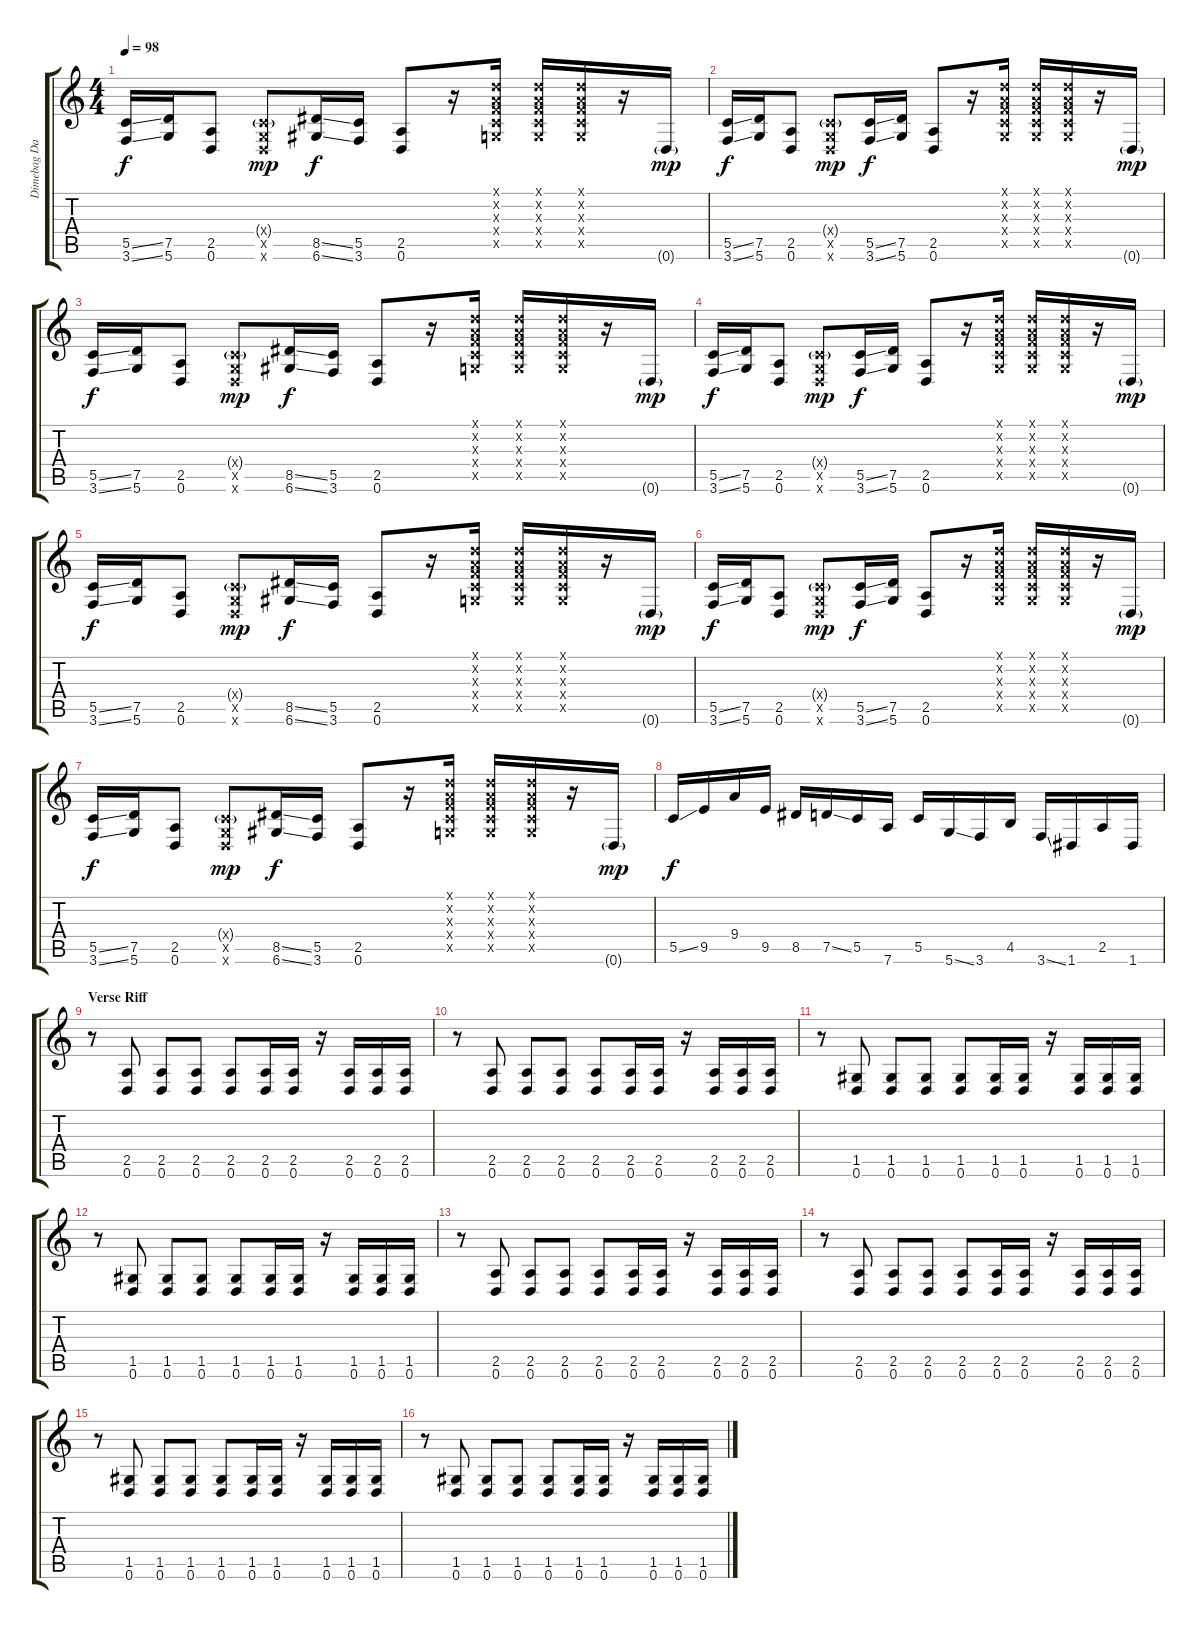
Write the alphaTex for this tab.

\track ("Dimebag Darrell" "Dimebag Da") {instrument overdrivenguitar}
\staff {score tabs}
\tuning (D4 A3 F3 C3 G2 D2) {hide}
\ts (4 4)
\tempo 98
\clef g2
\ks c
(5.5{ss} 3.6{ss}).16{dy f} (7.5 5.6).16 (2.5 0.6).8 (0.4{g x} 0.5{x} 0.6{x}).8{dy mp} (8.5{ss} 6.6{ss}).16{dy f} (5.5 3.6).16 (2.5 0.6).8 r.16 (0.1{x} 0.2{x} 0.3{x} 0.4{x} 0.5{x}).16 (0.1{x} 0.2{x} 0.3{x} 0.4{x} 0.5{x}).16 (0.1{x} 0.2{x} 0.3{x} 0.4{x} 0.5{x}).16 r.16 0.6{g}.16{dy mp} |
(5.5{ss} 3.6{ss}).16{dy f} (7.5 5.6).16 (2.5 0.6).8 (0.4{g x} 0.5{x} 0.6{x}).8{dy mp} (5.5{ss} 3.6{ss}).16{dy f} (7.5 5.6).16 (2.5 0.6).8 r.16 (0.1{x} 0.2{x} 0.3{x} 0.4{x} 0.5{x}).16 (0.1{x} 0.2{x} 0.3{x} 0.4{x} 0.5{x}).16 (0.1{x} 0.2{x} 0.3{x} 0.4{x} 0.5{x}).16 r.16 0.6{g}.16{dy mp} |
(5.5{ss} 3.6{ss}).16{dy f} (7.5 5.6).16 (2.5 0.6).8 (0.4{g x} 0.5{x} 0.6{x}).8{dy mp} (8.5{ss} 6.6{ss}).16{dy f} (5.5 3.6).16 (2.5 0.6).8 r.16 (0.1{x} 0.2{x} 0.3{x} 0.4{x} 0.5{x}).16 (0.1{x} 0.2{x} 0.3{x} 0.4{x} 0.5{x}).16 (0.1{x} 0.2{x} 0.3{x} 0.4{x} 0.5{x}).16 r.16 0.6{g}.16{dy mp} |
(5.5{ss} 3.6{ss}).16{dy f} (7.5 5.6).16 (2.5 0.6).8 (0.4{g x} 0.5{x} 0.6{x}).8{dy mp} (5.5{ss} 3.6{ss}).16{dy f} (7.5 5.6).16 (2.5 0.6).8 r.16 (0.1{x} 0.2{x} 0.3{x} 0.4{x} 0.5{x}).16 (0.1{x} 0.2{x} 0.3{x} 0.4{x} 0.5{x}).16 (0.1{x} 0.2{x} 0.3{x} 0.4{x} 0.5{x}).16 r.16 0.6{g}.16{dy mp} |
(5.5{ss} 3.6{ss}).16{dy f} (7.5 5.6).16 (2.5 0.6).8 (0.4{g x} 0.5{x} 0.6{x}).8{dy mp} (8.5{ss} 6.6{ss}).16{dy f} (5.5 3.6).16 (2.5 0.6).8 r.16 (0.1{x} 0.2{x} 0.3{x} 0.4{x} 0.5{x}).16 (0.1{x} 0.2{x} 0.3{x} 0.4{x} 0.5{x}).16 (0.1{x} 0.2{x} 0.3{x} 0.4{x} 0.5{x}).16 r.16 0.6{g}.16{dy mp} |
(5.5{ss} 3.6{ss}).16{dy f} (7.5 5.6).16 (2.5 0.6).8 (0.4{g x} 0.5{x} 0.6{x}).8{dy mp} (5.5{ss} 3.6{ss}).16{dy f} (7.5 5.6).16 (2.5 0.6).8 r.16 (0.1{x} 0.2{x} 0.3{x} 0.4{x} 0.5{x}).16 (0.1{x} 0.2{x} 0.3{x} 0.4{x} 0.5{x}).16 (0.1{x} 0.2{x} 0.3{x} 0.4{x} 0.5{x}).16 r.16 0.6{g}.16{dy mp} |
(5.5{ss} 3.6{ss}).16{dy f} (7.5 5.6).16 (2.5 0.6).8 (0.4{g x} 0.5{x} 0.6{x}).8{dy mp} (8.5{ss} 6.6{ss}).16{dy f} (5.5 3.6).16 (2.5 0.6).8 r.16 (0.1{x} 0.2{x} 0.3{x} 0.4{x} 0.5{x}).16 (0.1{x} 0.2{x} 0.3{x} 0.4{x} 0.5{x}).16 (0.1{x} 0.2{x} 0.3{x} 0.4{x} 0.5{x}).16 r.16 0.6{g}.16{dy mp} |
5.5{ss}.16{dy f} 9.5.16 9.4.16 9.5.16 8.5.16 7.5{ss}.16 5.5.16 7.6.16 5.5.16 5.6{ss}.16 3.6.16 4.5.16 3.6{ss}.16 1.6.16 2.5.16 1.6.16 |
\section ("" "Verse Riff")
r.8 (2.5 0.6).8{instrument electricguitarmuted} (2.5 0.6).8 (2.5 0.6).8 (2.5 0.6).8 (2.5 0.6).16 (2.5 0.6).16 r.16 (2.5 0.6).16 (2.5 0.6).16 (2.5 0.6).16 |
r.8 (2.5 0.6).8 (2.5 0.6).8 (2.5 0.6).8 (2.5 0.6).8 (2.5 0.6).16 (2.5 0.6).16 r.16 (2.5 0.6).16 (2.5 0.6).16 (2.5 0.6).16 |
r.8 (1.5 0.6).8{instrument overdrivenguitar} (1.5 0.6).8 (1.5 0.6).8 (1.5 0.6).8 (1.5 0.6).16 (1.5 0.6).16 r.16 (1.5 0.6).16 (1.5 0.6).16 (1.5 0.6).16 |
r.8 (1.5 0.6).8 (1.5 0.6).8 (1.5 0.6).8 (1.5 0.6).8 (1.5 0.6).16 (1.5 0.6).16 r.16 (1.5 0.6).16 (1.5 0.6).16 (1.5 0.6).16 |
r.8 (2.5 0.6).8{instrument electricguitarmuted} (2.5 0.6).8 (2.5 0.6).8 (2.5 0.6).8 (2.5 0.6).16 (2.5 0.6).16 r.16 (2.5 0.6).16 (2.5 0.6).16 (2.5 0.6).16 |
r.8 (2.5 0.6).8 (2.5 0.6).8 (2.5 0.6).8 (2.5 0.6).8 (2.5 0.6).16 (2.5 0.6).16 r.16 (2.5 0.6).16 (2.5 0.6).16 (2.5 0.6).16 |
r.8 (1.5 0.6).8{instrument overdrivenguitar} (1.5 0.6).8 (1.5 0.6).8 (1.5 0.6).8 (1.5 0.6).16 (1.5 0.6).16 r.16 (1.5 0.6).16 (1.5 0.6).16 (1.5 0.6).16 |
r.8 (1.5 0.6).8 (1.5 0.6).8 (1.5 0.6).8 (1.5 0.6).8 (1.5 0.6).16 (1.5 0.6).16 r.16 (1.5 0.6).16 (1.5 0.6).16 (1.5 0.6).16
